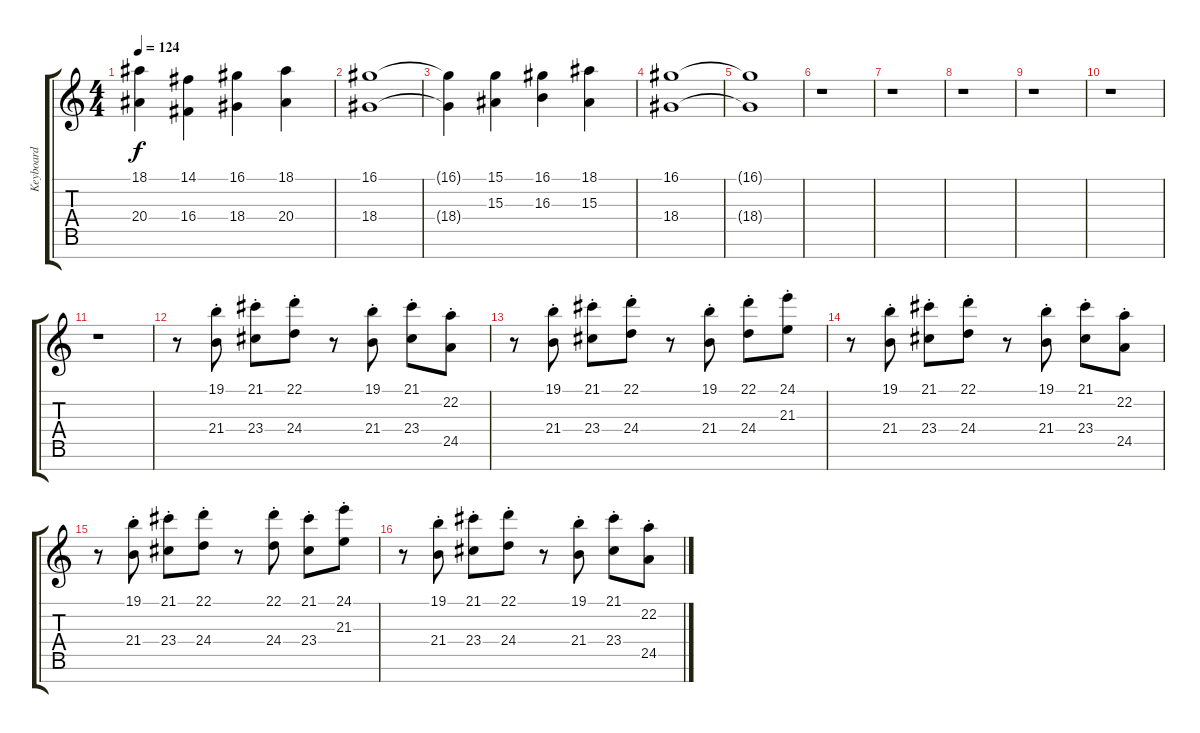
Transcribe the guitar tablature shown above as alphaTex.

\track ("Keyboard" "Keyboard") {instrument stringensemble1}
\staff {score tabs}
\tuning (E4 B3 G3 D3 A2 E2 B1) {hide}
\ts (4 4)
\tempo 124
\clef g2
\ks c
(18.1 20.4).4{dy f} (14.1 16.4).4 (16.1 18.4).4 (18.1 20.4).4 |
(16.1 18.4).1 |
(16.1{t} 18.4{t}).4 (15.1 15.3).4 (16.1 16.3).4 (18.1 15.3).4 |
(16.1 18.4).1 |
(16.1{t} 18.4{t}).1 |
r.1 |
r.1 |
r.1 |
r.1 |
r.1 |
r.1 |
r.8 (19.1{st} 21.4{st}).8 (21.1{st} 23.4{st}).8 (22.1{st} 24.4{st}).8 r.8 (19.1{st} 21.4{st}).8 (21.1{st} 23.4{st}).8 (22.2{st} 24.5{st}).8 |
r.8 (19.1{st} 21.4{st}).8 (21.1{st} 23.4{st}).8 (22.1{st} 24.4{st}).8 r.8 (19.1{st} 21.4{st}).8 (22.1{st} 24.4{st}).8 (24.1{st} 21.3{st}).8 |
r.8 (19.1{st} 21.4{st}).8 (21.1{st} 23.4{st}).8 (22.1{st} 24.4{st}).8 r.8 (19.1{st} 21.4{st}).8 (21.1{st} 23.4{st}).8 (22.2{st} 24.5{st}).8 |
r.8 (19.1{st} 21.4{st}).8 (21.1{st} 23.4{st}).8 (22.1{st} 24.4{st}).8 r.8 (22.1{st} 24.4{st}).8 (21.1{st} 23.4{st}).8 (24.1{st} 21.3{st}).8 |
r.8 (19.1{st} 21.4{st}).8 (21.1{st} 23.4{st}).8 (22.1{st} 24.4{st}).8 r.8 (19.1{st} 21.4{st}).8 (21.1{st} 23.4{st}).8 (22.2{st} 24.5{st}).8
